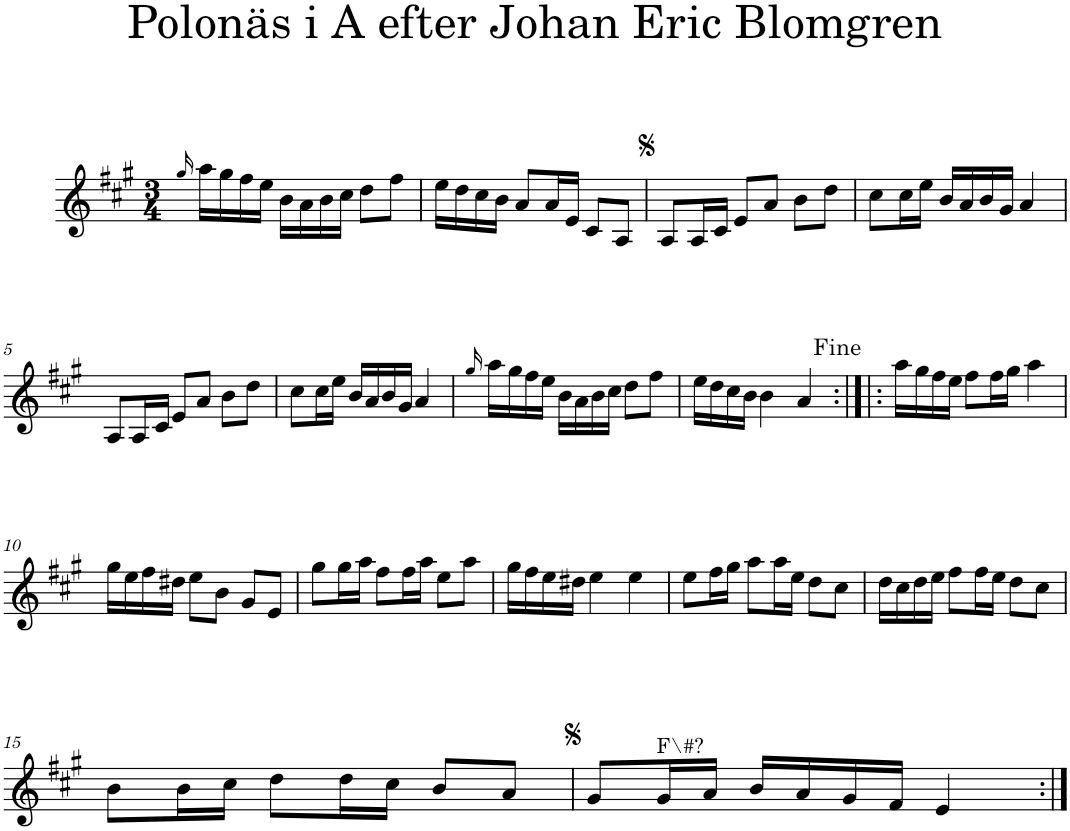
**kern
*part1
*staff1
*I"Piano
*I'Pno
*clefG2
*k[f#c#g#]
*A:
*M3/4
=1
16qgg#/
16aa\LL
16gg#\
16ff#\
16ee\JJ
16b\LL
16a\
16b\
16cc#\JJ
8dd\L
8ff#\J
=2
16ee\LL
16dd\
16cc#\
16b\JJ
8a/L
16a/L
16e/JJ
8c#/L
8A/J
=3
8A/L
16A/L
16c#/JJ
8e/L
8a/J
8b\L
8dd\J
=4
8cc#\L
16cc#\L
16ee\JJ
16b/LL
16a/
16b/
16g#/JJ
4a/
!!LO:LB:g=z
=5
8A/L
16A/L
16c#/JJ
8e/L
8a/J
8b\L
8dd\J
=6
8cc#\L
16cc#\L
16ee\JJ
16b/LL
16a/
16b/
16g#/JJ
4a/
=7
16qgg#/
16aa\LL
16gg#\
16ff#\
16ee\JJ
16b\LL
16a\
16b\
16cc#\JJ
8dd\L
8ff#\J
=8
16ee\LL
16dd\
16cc#\
16b\JJ
4b\
4a/
=9:|!|:
16aa\LL
16gg#\
16ff#\
16ee\JJ
8ff#\L
16ff#\L
16gg#\JJ
4aa\
!!LO:LB:g=z
=10
16gg#\LL
16ee\
16ff#\
16dd#X\JJ
8ee\L
8b\J
8g#/L
8e/J
=11
8gg#\L
16gg#\L
16aa\JJ
8ff#\L
16ff#\L
16aa\JJ
8ee\L
8aa\J
=12
16gg#\LL
16ff#\
16ee\
16dd#X\JJ
4ee\
4ee\
=13
8ee\L
16ff#\L
16gg#\JJ
8aa\L
16aa\L
16ee\JJ
8dd\L
8cc#\J
=14
16dd\LL
16cc#\
16dd\
16ee\JJ
8ff#\L
16ff#\L
16ee\JJ
8dd\L
8cc#\J
!!LO:LB:g=z
=15
8b\L
16b\L
16cc#\JJ
8dd\L
16dd\L
16cc#\JJ
8b/L
8a/J
=16
8g#/L
!LO:TX:a:t=F\#?
16g#/L
16a/JJ
16b/LL
16a/
16g#/
16f#/JJ
4e/
=:|!
*-
